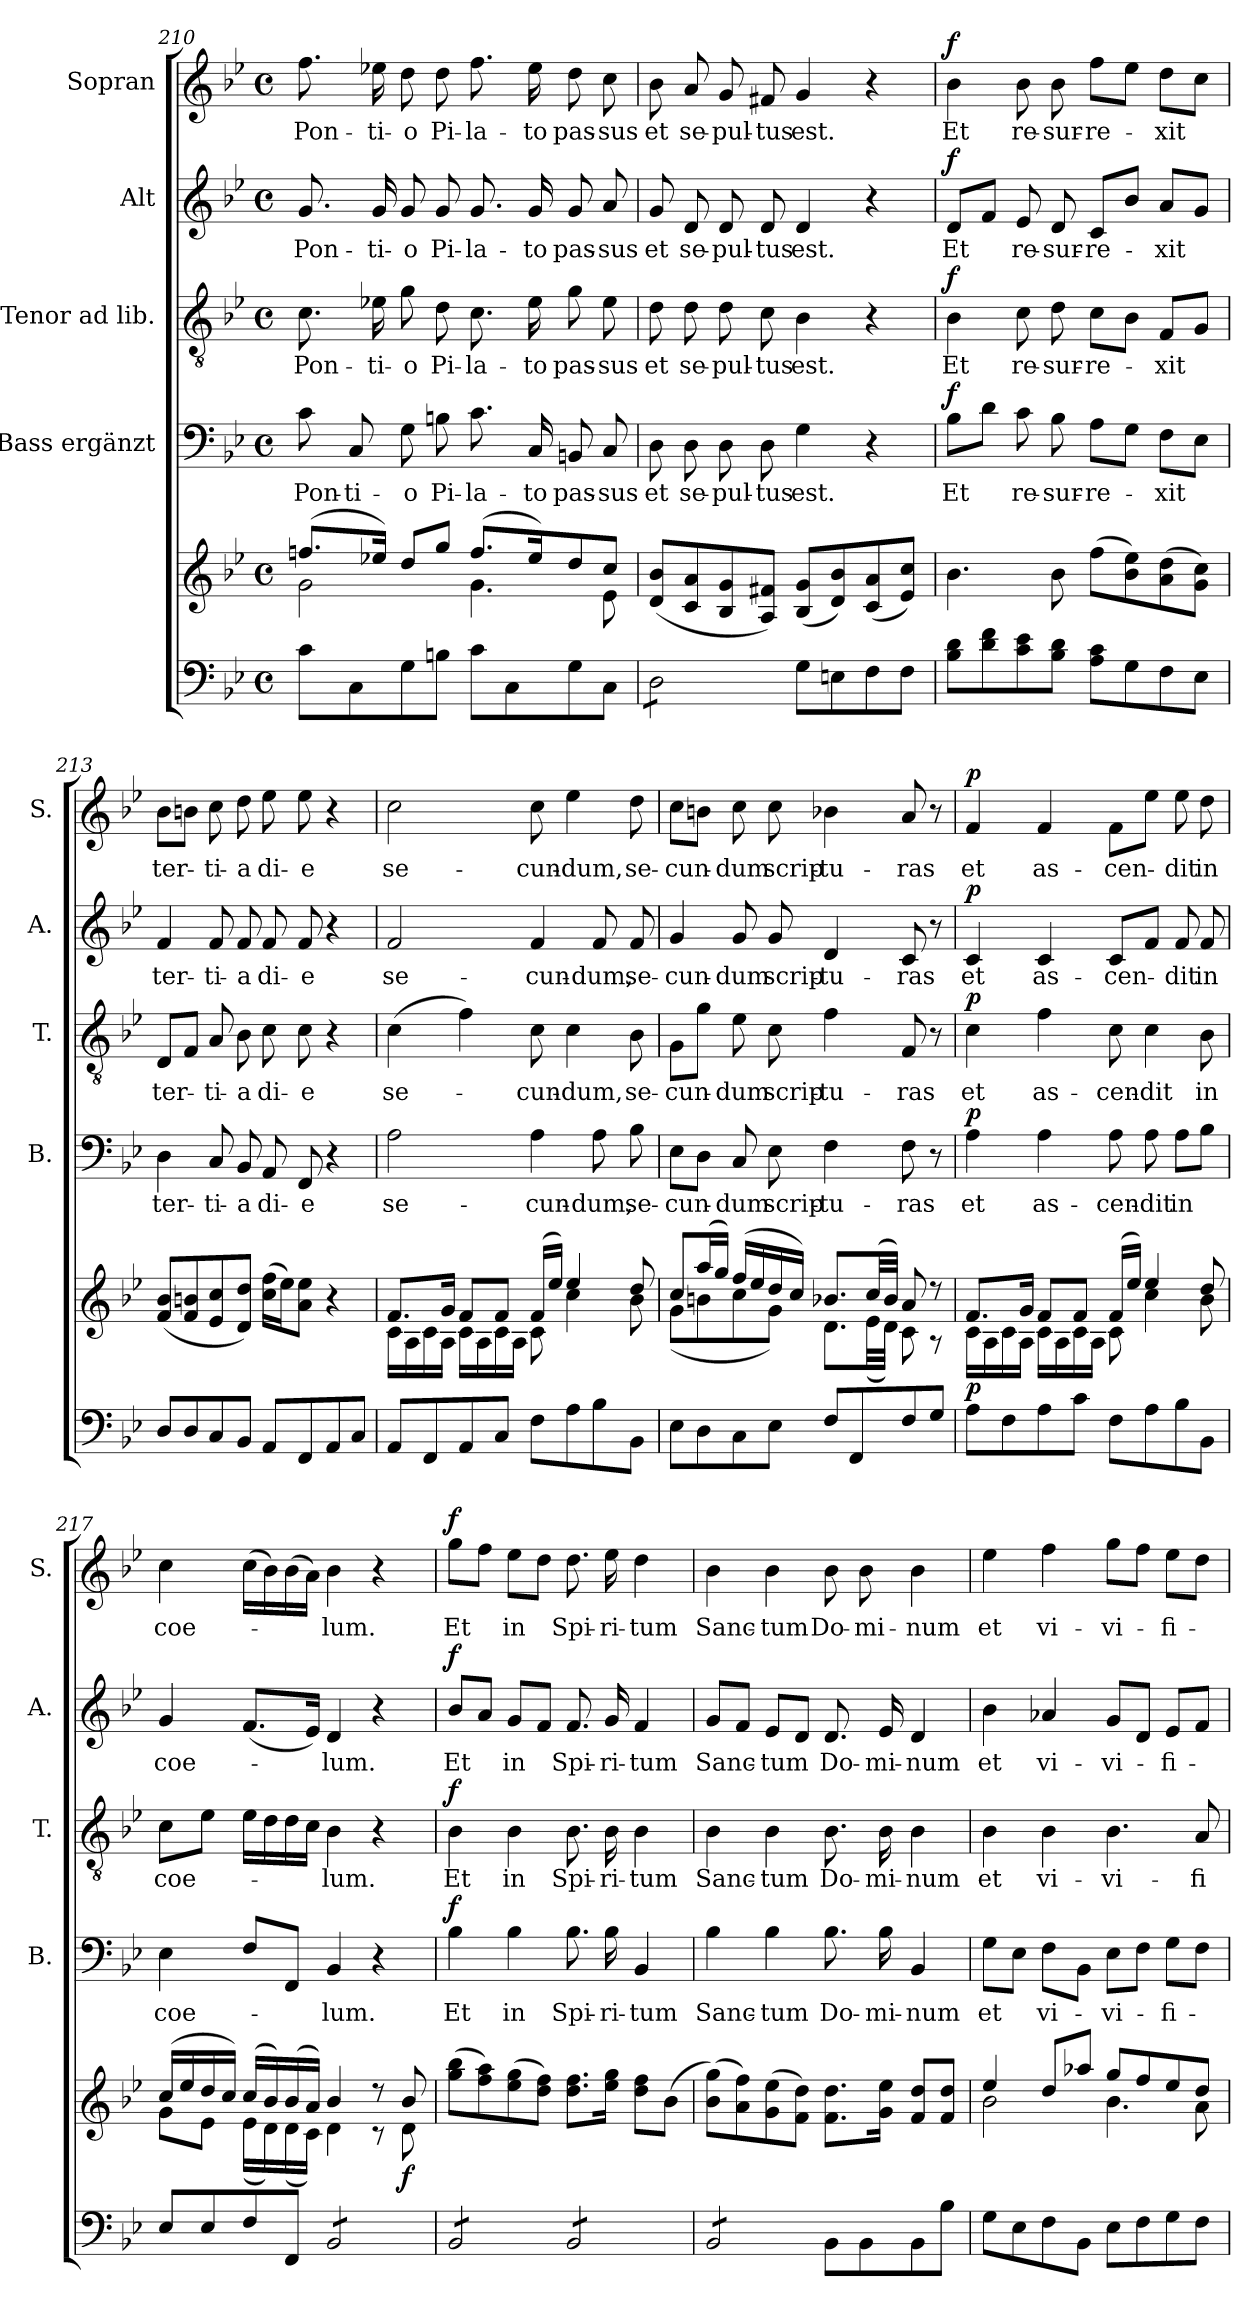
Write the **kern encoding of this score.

**kern	**kern	**dynam	**kern	**text	**dynam	**kern	**text	**dynam	**kern	**text	**dynam	**kern	**text	**dynam
*part5	*part5	*part5	*part4	*part4	*part4	*part3	*part3	*part3	*part2	*part2	*part2	*part1	*part1	*part1
*staff6	*staff5	*staff5/6	*staff4	*staff4	*staff4	*staff3	*staff3	*staff3	*staff2	*staff2	*staff2	*staff1	*staff1	*staff1
*	*	*	*I"Bass ergänzt	*	*	*I"Tenor ad lib.	*	*	*I"Alt	*	*	*I"Sopran	*	*
*	*	*	*I'B.	*	*	*I'T.	*	*	*I'A.	*	*	*I'S.	*	*
*clefF4	*clefG2	*	*clefF4	*	*	*clefGv2	*	*	*clefG2	*	*	*clefG2	*	*
*k[b-e-]	*k[b-e-]	*	*k[b-e-]	*	*	*k[b-e-]	*	*	*k[b-e-]	*	*	*k[b-e-]	*	*
*B-:	*B-:	*	*B-:	*	*	*B-:	*	*	*B-:	*	*	*B-:	*	*
*M4/4	*M4/4	*	*M4/4	*	*	*M4/4	*	*	*M4/4	*	*	*M4/4	*	*
*met(c)	*met(c)	*	*met(c)	*	*	*met(c)	*	*	*met(c)	*	*	*met(c)	*	*
=210	=210	=210	=210	=210	=210	=210	=210	=210	=210	=210	=210	=210	=210	=210
*	*^	*	*	*	*	*	*	*	*	*	*	*	*	*
!	!	!	!	!	!LO:LY:b	!	!	!LO:LY:b	!	!	!LO:LY:b	!	!	!LO:LY:b	!
8c\L	(>8.ffn/L	2g\	.	8c\	Pon-	.	8.c\	Pon-	.	8.g/	Pon-	.	8.ff\	Pon-	.
!	!	!	!	!	!LO:LY:b	!	!	!	!	!	!	!	!	!	!
8C\	.	.	.	8C/	-ti-	.	.	.	.	.	.	.	.	.	.
!	!	!	!	!	!	!	!	!LO:LY:b	!	!	!LO:LY:b	!	!	!LO:LY:b	!
.	16ee-X/Jk)	.	.	.	.	.	16e-X\	-ti-	.	16g/	-ti-	.	16ee-X\	-ti-	.
!	!	!	!	!	!LO:LY:b	!	!	!LO:LY:b	!	!	!LO:LY:b	!	!	!LO:LY:b	!
8G\	8dd/L	.	.	8G\	-o	.	8g\	-o	.	8g/	-o	.	8dd\	-o	.
!	!	!	!	!	!LO:LY:b	!	!	!LO:LY:b	!	!	!LO:LY:b	!	!	!LO:LY:b	!
8Bn\J	8gg/J	.	.	8Bn\	Pi-	.	8d\	Pi-	.	8g/	Pi-	.	8dd\	Pi-	.
!	!	!	!	!	!LO:LY:b	!	!	!LO:LY:b	!	!	!LO:LY:b	!	!	!LO:LY:b	!
8c\L	(>8.ff/L	4.g\	.	8.c\	-la-	.	8.c\	-la-	.	8.g/	-la-	.	8.ff\	-la-	.
8C\	.	.	.	.	.	.	.	.	.	.	.	.	.	.	.
!	!	!	!	!	!LO:LY:b	!	!	!LO:LY:b	!	!	!LO:LY:b	!	!	!LO:LY:b	!
.	16ee-/k)	.	.	16C/	-to	.	16e-\	-to	.	16g/	-to	.	16ee-\	-to	.
!	!	!	!	!	!LO:LY:b	!	!	!LO:LY:b	!	!	!LO:LY:b	!	!	!LO:LY:b	!
8G\	8dd/	.	.	8BBn/	pas-	.	8g\	pas-	.	8g/	pas-	.	8dd\	pas-	.
!	!	!	!	!	!LO:LY:b	!	!	!LO:LY:b	!	!	!LO:LY:b	!	!	!LO:LY:b	!
8C\J	8cc/J	8e-\	.	8C/	-sus	.	8e-\	-sus	.	8a/	-sus	.	8cc\	-sus	.
=211	=211	=211	=211	=211	=211	=211	=211	=211	=211	=211	=211	=211	=211	=211	=211
!	!	!	!	!	!LO:LY:b	!	!	!LO:LY:b	!	!	!LO:LY:b	!	!	!LO:LY:b	!
*	*v	*v	*	*	*	*	*	*	*	*	*	*	*	*	*
*tremolo	*	*	*	*	*	*	*	*	*	*	*	*	*	*
8D\L	(<8d/ 8b-/L	.	8D\	et	.	8d\	et	.	8g/	et	.	8b-\	et	.
!	!	!	!	!LO:LY:b	!	!	!LO:LY:b	!	!	!LO:LY:b	!	!	!LO:LY:b	!
8D\	8c/ 8a/	.	8D\	se-	.	8d\	se-	.	8d/	se-	.	8a/	se-	.
!	!	!	!	!LO:LY:b	!	!	!LO:LY:b	!	!	!LO:LY:b	!	!	!LO:LY:b	!
8D\	8B-/ 8g/	.	8D\	-pul-	.	8d\	-pul-	.	8d/	-pul-	.	8g/	-pul-	.
!	!	!	!	!LO:LY:b	!	!	!LO:LY:b	!	!	!LO:LY:b	!	!	!LO:LY:b	!
8D\J	8A/ 8f#X/J)	.	8D\	-tus	.	8c\	-tus	.	8d/	-tus	.	8f#X/	-tus	.
*Xtremolo	*	*	*	*	*	*	*	*	*	*	*	*	*	*
!	!	!	!	!LO:LY:b	!	!	!LO:LY:b	!	!	!LO:LY:b	!	!	!LO:LY:b	!
8G\L	(<8B-/ 8g/L	.	4G\	est.	.	4B-\	est.	.	4d/	est.	.	4g/	est.	.
8En\	8d/ 8b-/)	.	.	.	.	.	.	.	.	.	.	.	.	.
8F\	(<8c/ 8a/	.	4r	.	.	4r	.	.	4r	.	.	4r	.	.
8F\J	8e-/ 8cc/J)	.	.	.	.	.	.	.	.	.	.	.	.	.
!!LO:PB:g=z
=212	=212	=212	=212	=212	=212	=212	=212	=212	=212	=212	=212	=212	=212	=212
!	!	!	!	!LO:LY:b	!LO:DY:a	!	!LO:LY:b	!LO:DY:a	!	!LO:LY:b	!LO:DY:a	!	!LO:LY:b	!LO:DY:a
8B-\ 8d\L	4.b-\	.	8B-\L	Et	f	4B-\	Et	f	8d/L	Et	f	4b-\	Et	f
8d\ 8f\	.	.	8d\J	.	.	.	.	.	8f/J	.	.	.	.	.
!	!	!	!	!LO:LY:b	!	!	!LO:LY:b	!	!	!LO:LY:b	!	!	!LO:LY:b	!
8c\ 8e-\	.	.	8c\	re-	.	8c\	re-	.	8e-/	re-	.	8b-\	re-	.
!	!	!	!	!LO:LY:b	!	!	!LO:LY:b	!	!	!LO:LY:b	!	!	!LO:LY:b	!
8B-\ 8d\J	8b-\	.	8B-\	-sur-	.	8d\	-sur-	.	8d/	-sur-	.	8b-\	-sur-	.
!	!	!	!	!LO:LY:b	!	!	!LO:LY:b	!	!	!LO:LY:b	!	!	!LO:LY:b	!
8A\ 8c\L	(>8ff\L	.	8A\L	-re-	.	8c\L	-re-	.	8c/L	-re-	.	8ff\L	-re-	.
8G\	8b-\ 8ee-\)	.	8G\J	.	.	8B-\J	.	.	8b-/J	.	.	8ee-\J	.	.
!	!	!	!	!LO:LY:b	!	!	!LO:LY:b	!	!	!LO:LY:b	!	!	!LO:LY:b	!
8F\	(>8a\ 8dd\	.	8F\L	-xit	.	8F/L	-xit	.	8a/L	-xit	.	8dd\L	-xit	.
8E-\J	8g\ 8cc\J)	.	8E-\J	.	.	8G/J	.	.	8g/J	.	.	8cc\J	.	.
=213	=213	=213	=213	=213	=213	=213	=213	=213	=213	=213	=213	=213	=213	=213
!	!	!	!	!LO:LY:b	!	!	!LO:LY:b	!	!	!LO:LY:b	!	!	!LO:LY:b	!
8D/L	(<8f/ 8b-/L	.	4D\	ter-	.	8D/L	ter-	.	4f/	ter-	.	8b-\L	ter-	.
8D/	8f/ 8bn/	.	.	.	.	8F/J	.	.	.	.	.	8bn\J	.	.
!	!	!	!	!LO:LY:b	!	!	!LO:LY:b	!	!	!LO:LY:b	!	!	!LO:LY:b	!
8C/	8e-/ 8cc/	.	8C/	-ti-	.	8A/	-ti-	.	8f/	-ti-	.	8cc\	-ti-	.
!	!	!	!	!LO:LY:b	!	!	!LO:LY:b	!	!	!LO:LY:b	!	!	!LO:LY:b	!
8BB-/J	8d/ 8dd/J)	.	8BB-/	-a	.	8B-\	-a	.	8f/	-a	.	8dd\	-a	.
!	!	!	!	!LO:LY:b	!	!	!LO:LY:b	!	!	!LO:LY:b	!	!	!LO:LY:b	!
8AA/L	(>16cc\ 16ff\LL	.	8AA/	di-	.	8c\	di-	.	8f/	di-	.	8ee-\	di-	.
.	16ee-\J)	.	.	.	.	.	.	.	.	.	.	.	.	.
!	!	!	!	!LO:LY:b	!	!	!LO:LY:b	!	!	!LO:LY:b	!	!	!LO:LY:b	!
8FF/	8a\ 8ee-\J	.	8FF/	-e	.	8c\	-e	.	8f/	-e	.	8ee-\	-e	.
8AA/	4r	.	4r	.	.	4r	.	.	4r	.	.	4r	.	.
8C/J	.	.	.	.	.	.	.	.	.	.	.	.	.	.
=214	=214	=214	=214	=214	=214	=214	=214	=214	=214	=214	=214	=214	=214	=214
*	*^	*	*	*	*	*	*	*	*	*	*	*	*	*
!	!	!	!	!	!LO:LY:b	!	!	!LO:LY:b	!	!	!LO:LY:b	!	!	!LO:LY:b	!
8AA/L	8.f/L	16c\LL	.	2A\	se-	.	(>4c\	se-	.	2f/	se-	.	2cc\	se-	.
.	.	16A\	.	.	.	.	.	.	.	.	.	.	.	.	.
8FF/	.	16c\	.	.	.	.	.	.	.	.	.	.	.	.	.
.	16g/Jk	16A\JJ	.	.	.	.	.	.	.	.	.	.	.	.	.
8AA/	8f/L	16c\LL	.	.	.	.	4f\)	.	.	.	.	.	.	.	.
.	.	16A\	.	.	.	.	.	.	.	.	.	.	.	.	.
8C/J	8f/J	16c\	.	.	.	.	.	.	.	.	.	.	.	.	.
.	.	16A\JJ	.	.	.	.	.	.	.	.	.	.	.	.	.
!	!	!	!	!	!LO:LY:b	!	!	!LO:LY:b	!	!	!LO:LY:b	!	!	!LO:LY:b	!
8F\L	(>16f/LL	8c\	.	4A\	-cun-	.	8c\	-cun-	.	4f/	-cun-	.	8cc\	-cun-	.
.	16ee-/JJ)	.	.	.	.	.	.	.	.	.	.	.	.	.	.
!	!	!	!	!	!	!	!	!LO:LY:b	!	!	!	!	!	!LO:LY:b	!
8A\	4ee-/	4cc\	.	.	.	.	4c\	-dum,	.	.	.	.	4ee-\	-dum,	.
!	!	!	!	!	!LO:LY:b	!	!	!	!	!	!LO:LY:b	!	!	!	!
8B-\	.	.	.	8A\	-dum,	.	.	.	.	8f/	-dum,	.	.	.	.
!	!	!	!	!	!LO:LY:b	!	!	!LO:LY:b	!	!	!LO:LY:b	!	!	!LO:LY:b	!
8BB-\J	8dd/	8b-\	.	8B-\	se-	.	8B-\	se-	.	8f/	se-	.	8dd\	se-	.
!!LO:LB:g=z
=215	=215	=215	=215	=215	=215	=215	=215	=215	=215	=215	=215	=215	=215	=215	=215
!	!	!	!	!	!LO:LY:b	!	!	!LO:LY:b	!	!	!LO:LY:b	!	!	!LO:LY:b	!
8E-\L	8cc/L	(<8g\L	.	8E-\L	-cun-	.	8G\L	-cun-	.	4g/	-cun-	.	8cc\L	-cun-	.
8D\	(>16aa/L	8bn\	.	8D\J	.	.	8g\J	.	.	.	.	.	8bn\J	.	.
.	16gg/JJ)	.	.	.	.	.	.	.	.	.	.	.	.	.	.
!	!	!	!	!	!LO:LY:b	!	!	!LO:LY:b	!	!	!LO:LY:b	!	!	!LO:LY:b	!
8C\	(>16ff/LL	8cc\	.	8C/	-dum	.	8e-\	-dum	.	8g/	-dum	.	8cc\	-dum	.
.	16ee-/	.	.	.	.	.	.	.	.	.	.	.	.	.	.
!	!	!	!	!	!LO:LY:b	!	!	!LO:LY:b	!	!	!LO:LY:b	!	!	!LO:LY:b	!
8E-\J	16dd/	8g\J)	.	8E-\	scrip-	.	8c\	scrip-	.	8g/	scrip-	.	8cc\	scrip-	.
.	16cc/JJ)	.	.	.	.	.	.	.	.	.	.	.	.	.	.
!	!	!	!	!	!LO:LY:b	!	!	!LO:LY:b	!	!	!LO:LY:b	!	!	!LO:LY:b	!
8F/L	8.b-/L	8.d\L	.	4F\	-tu-	.	4f\	-tu-	.	4d/	-tu-	.	4b-X\	-tu-	.
8FF/	.	.	.	.	.	.	.	.	.	.	.	.	.	.	.
.	(>32cc/LL	(<32e-\LL	.	.	.	.	.	.	.	.	.	.	.	.	.
.	32b-/JJJ)	32d\JJJ)	.	.	.	.	.	.	.	.	.	.	.	.	.
!	!	!	!	!	!LO:LY:b	!	!	!LO:LY:b	!	!	!LO:LY:b	!	!	!LO:LY:b	!
8F/	8a/	8c\	.	8F\	-ras	.	8F/	-ras	.	8c/	-ras	.	8a/	-ras	.
8G/J	8r	8r	.	8r	.	.	8r	.	.	8r	.	.	8r	.	.
=216	=216	=216	=216	=216	=216	=216	=216	=216	=216	=216	=216	=216	=216	=216	=216
!	!	!	!LO:DY:a=2	!	!LO:LY:b	!LO:DY:a	!	!LO:LY:b	!LO:DY:a	!	!LO:LY:b	!LO:DY:a	!	!LO:LY:b	!LO:DY:a
8A\L	8.f/L	16c\LL	p	4A\	et	p	4c\	et	p	4c/	et	p	4f/	et	p
.	.	16A\	.	.	.	.	.	.	.	.	.	.	.	.	.
8F\	.	16c\	.	.	.	.	.	.	.	.	.	.	.	.	.
.	16g/Jk	16A\JJ	.	.	.	.	.	.	.	.	.	.	.	.	.
!	!	!	!	!	!LO:LY:b	!	!	!LO:LY:b	!	!	!LO:LY:b	!	!	!LO:LY:b	!
8A\	8f/L	16c\LL	.	4A\	as-	.	4f\	as-	.	4c/	as-	.	4f/	as-	.
.	.	16A\	.	.	.	.	.	.	.	.	.	.	.	.	.
8c\J	8f/J	16c\	.	.	.	.	.	.	.	.	.	.	.	.	.
.	.	16A\JJ	.	.	.	.	.	.	.	.	.	.	.	.	.
!	!	!	!	!	!LO:LY:b	!	!	!LO:LY:b	!	!	!LO:LY:b	!	!	!LO:LY:b	!
8F\L	(>16f/LL	8c\	.	8A\	-cen-	.	8c\	-cen-	.	8c/L	-cen-	.	8f\L	-cen-	.
.	16ee-/JJ)	.	.	.	.	.	.	.	.	.	.	.	.	.	.
!	!	!	!	!	!LO:LY:b	!	!	!LO:LY:b	!	!	!	!	!	!	!
8A\	4ee-/	4cc\	.	8A\	-dit	.	4c\	-dit	.	8f/J	.	.	8ee-\J	.	.
!	!	!	!	!	!LO:LY:b	!	!	!	!	!	!LO:LY:b	!	!	!LO:LY:b	!
8B-\	.	.	.	8A\L	in	.	.	.	.	8f/	-dit	.	8ee-\	-dit	.
!	!	!	!	!	!	!	!	!LO:LY:b	!	!	!LO:LY:b	!	!	!LO:LY:b	!
8BB-\J	8dd/	8b-\	.	8B-\J	.	.	8B-\	in	.	8f/	in	.	8dd\	in	.
=217	=217	=217	=217	=217	=217	=217	=217	=217	=217	=217	=217	=217	=217	=217	=217
!	!	!	!	!	!LO:LY:b	!	!	!LO:LY:b	!	!	!LO:LY:b	!	!	!LO:LY:b	!
8E-/L	(>16cc/LL	8g\L	.	4E-\	coe-	.	8c\L	coe-	.	4g/	coe-	.	4cc\	coe-	.
.	16ee-/	.	.	.	.	.	.	.	.	.	.	.	.	.	.
8E-/	16dd/	8e-\J	.	.	.	.	8e-\J	.	.	.	.	.	.	.	.
.	16cc/JJ)	.	.	.	.	.	.	.	.	.	.	.	.	.	.
8F/	(>16cc/LL	(<16e-\LL	.	8F/L	.	.	16e-\LL	.	.	(<8.f/L	.	.	(>16cc\LL	.	.
.	16b-/)	16d\)	.	.	.	.	16d\	.	.	.	.	.	16b-\)	.	.
8FF/J	(>16b-/	(<16d\	.	8FF/J	.	.	16d\	.	.	.	.	.	(>16b-\	.	.
.	16a/JJ)	16c\JJ)	.	.	.	.	16c\JJ	.	.	16e-/Jk)	.	.	16a\JJ)	.	.
!	!	!	!	!	!LO:LY:b	!	!	!LO:LY:b	!	!	!LO:LY:b	!	!	!LO:LY:b	!
*tremolo	*	*	*	*	*	*	*	*	*	*	*	*	*	*	*
8BB-/L	4b-/	4d\	.	4BB-/	-lum.	.	4B-\	-lum.	.	4d/	-lum.	.	4b-\	-lum.	.
8BB-/	.	.	.	.	.	.	.	.	.	.	.	.	.	.	.
8BB-/	8r	8r	.	4r	.	.	4r	.	.	4r	.	.	4r	.	.
!	!	!	!LO:DY:b	!	!	!	!	!	!	!	!	!	!	!	!
8BB-/J	8b-/	8d\	f	.	.	.	.	.	.	.	.	.	.	.	.
!!LO:PB:g=z
=218	=218	=218	=218	=218	=218	=218	=218	=218	=218	=218	=218	=218	=218	=218	=218
!	!	!	!	!	!LO:LY:b	!LO:DY:a	!	!LO:LY:b	!LO:DY:a	!	!LO:LY:b	!LO:DY:a	!	!LO:LY:b	!LO:DY:a
*	*v	*v	*	*	*	*	*	*	*	*	*	*	*	*	*
8BB-/L	(>8gg\ 8bb-\L	.	4B-\	Et	f	4B-\	Et	f	8b-/L	Et	f	8gg\L	Et	f
8BB-/	8ff\ 8aa\)	.	.	.	.	.	.	.	8a/J	.	.	8ff\J	.	.
!	!	!	!	!LO:LY:b	!	!	!LO:LY:b	!	!	!LO:LY:b	!	!	!LO:LY:b	!
8BB-/	(>8ee-\ 8gg\	.	4B-\	in	.	4B-\	in	.	8g/L	in	.	8ee-\L	in	.
8BB-/J	8dd\ 8ff\J)	.	.	.	.	.	.	.	8f/J	.	.	8dd\J	.	.
!	!	!	!	!LO:LY:b	!	!	!LO:LY:b	!	!	!LO:LY:b	!	!	!LO:LY:b	!
8BB-/L	8.dd\ 8.ff\L	.	8.B-\	Spi-	.	8.B-\	Spi-	.	8.f/	Spi-	.	8.dd\	Spi-	.
8BB-/	.	.	.	.	.	.	.	.	.	.	.	.	.	.
!	!	!	!	!LO:LY:b	!	!	!LO:LY:b	!	!	!LO:LY:b	!	!	!LO:LY:b	!
.	16ee-\ 16gg\Jk	.	16B-\	-ri-	.	16B-\	-ri-	.	16g/	-ri-	.	16ee-\	-ri-	.
!	!	!	!	!LO:LY:b	!	!	!LO:LY:b	!	!	!LO:LY:b	!	!	!LO:LY:b	!
8BB-/	8dd\ 8ff\L	.	4BB-/	-tum	.	4B-\	-tum	.	4f/	-tum	.	4dd\	-tum	.
8BB-/J	(>8b-\J	.	.	.	.	.	.	.	.	.	.	.	.	.
=219	=219	=219	=219	=219	=219	=219	=219	=219	=219	=219	=219	=219	=219	=219
!	!	!	!	!LO:LY:b	!	!	!LO:LY:b	!	!	!LO:LY:b	!	!	!LO:LY:b	!
8BB-/L	(>8b-\ 8gg\L)	.	4B-\	Sanc-	.	4B-\	Sanc-	.	8g/L	Sanc-	.	4b-\	Sanc-	.
8BB-/	8a\ 8ff\)	.	.	.	.	.	.	.	8f/J	.	.	.	.	.
!	!	!	!	!LO:LY:b	!	!	!LO:LY:b	!	!	!LO:LY:b	!	!	!LO:LY:b	!
8BB-/	(>8g\ 8ee-\	.	4B-\	-tum	.	4B-\	-tum	.	8e-/L	-tum	.	4b-\	-tum	.
8BB-/J	8f\ 8dd\J)	.	.	.	.	.	.	.	8d/J	.	.	.	.	.
*Xtremolo	*	*	*	*	*	*	*	*	*	*	*	*	*	*
!	!	!	!	!LO:LY:b	!	!	!LO:LY:b	!	!	!LO:LY:b	!	!	!LO:LY:b	!
8BB-\L	8.f\ 8.dd\L	.	8.B-\	Do-	.	8.B-\	Do-	.	8.d/	Do-	.	8b-\	Do-	.
!	!	!	!	!	!	!	!	!	!	!	!	!	!LO:LY:b	!
8BB-\	.	.	.	.	.	.	.	.	.	.	.	8b-\	-mi-	.
!	!	!	!	!LO:LY:b	!	!	!LO:LY:b	!	!	!LO:LY:b	!	!	!	!
.	16g\ 16ee-\Jk	.	16B-\	-mi-	.	16B-\	-mi-	.	16e-/	-mi-	.	.	.	.
!	!	!	!	!LO:LY:b	!	!	!LO:LY:b	!	!	!LO:LY:b	!	!	!LO:LY:b	!
8BB-\	8f/ 8dd/L	.	4BB-/	-num	.	4B-\	-num	.	4d/	-num	.	4b-\	-num	.
8B-\J	8f/ 8dd/J	.	.	.	.	.	.	.	.	.	.	.	.	.
=220	=220	=220	=220	=220	=220	=220	=220	=220	=220	=220	=220	=220	=220	=220
*	*^	*	*	*	*	*	*	*	*	*	*	*	*	*
!	!	!	!	!	!LO:LY:b	!	!	!LO:LY:b	!	!	!LO:LY:b	!	!	!LO:LY:b	!
8G\L	4ee-/	2b-\	.	8G\L	et	.	4B-\	et	.	4b-\	et	.	4ee-\	et	.
8E-\	.	.	.	8E-\J	.	.	.	.	.	.	.	.	.	.	.
!	!	!	!	!	!LO:LY:b	!	!	!LO:LY:b	!	!	!LO:LY:b	!	!	!LO:LY:b	!
8F\	8dd/L	.	.	8F\L	vi-	.	4B-\	vi-	.	4a-X/	vi-	.	4ff\	vi-	.
8BB-\J	8aa-X/J	.	.	8BB-\J	.	.	.	.	.	.	.	.	.	.	.
!	!	!	!	!	!LO:LY:b	!	!	!LO:LY:b	!	!	!LO:LY:b	!	!	!LO:LY:b	!
8E-\L	8gg/L	4.b-\	.	8E-\L	-vi-	.	4.B-\	-vi-	.	8g/L	-vi-	.	8gg\L	-vi-	.
8F\	8ff/	.	.	8F\J	.	.	.	.	.	8d/J	.	.	8ff\J	.	.
!	!	!	!	!	!LO:LY:b	!	!	!	!	!	!LO:LY:b	!	!	!LO:LY:b	!
8G\	8ee-/	.	.	8G\L	-fi-	.	.	.	.	8e-/L	-fi-	.	8ee-\L	-fi-	.
!	!	!	!	!	!	!	!	!LO:LY:b	!	!	!	!	!	!	!
8F\J	8dd/J	8a\	.	8F\J	.	.	8A/	-fi-	.	8f/J	.	.	8dd\J	.	.
*	*v	*v	*	*	*	*	*	*	*	*	*	*	*	*	*
=	=	=	=	=	=	=	=	=	=	=	=	=	=	=
*-	*-	*-	*-	*-	*-	*-	*-	*-	*-	*-	*-	*-	*-	*-
